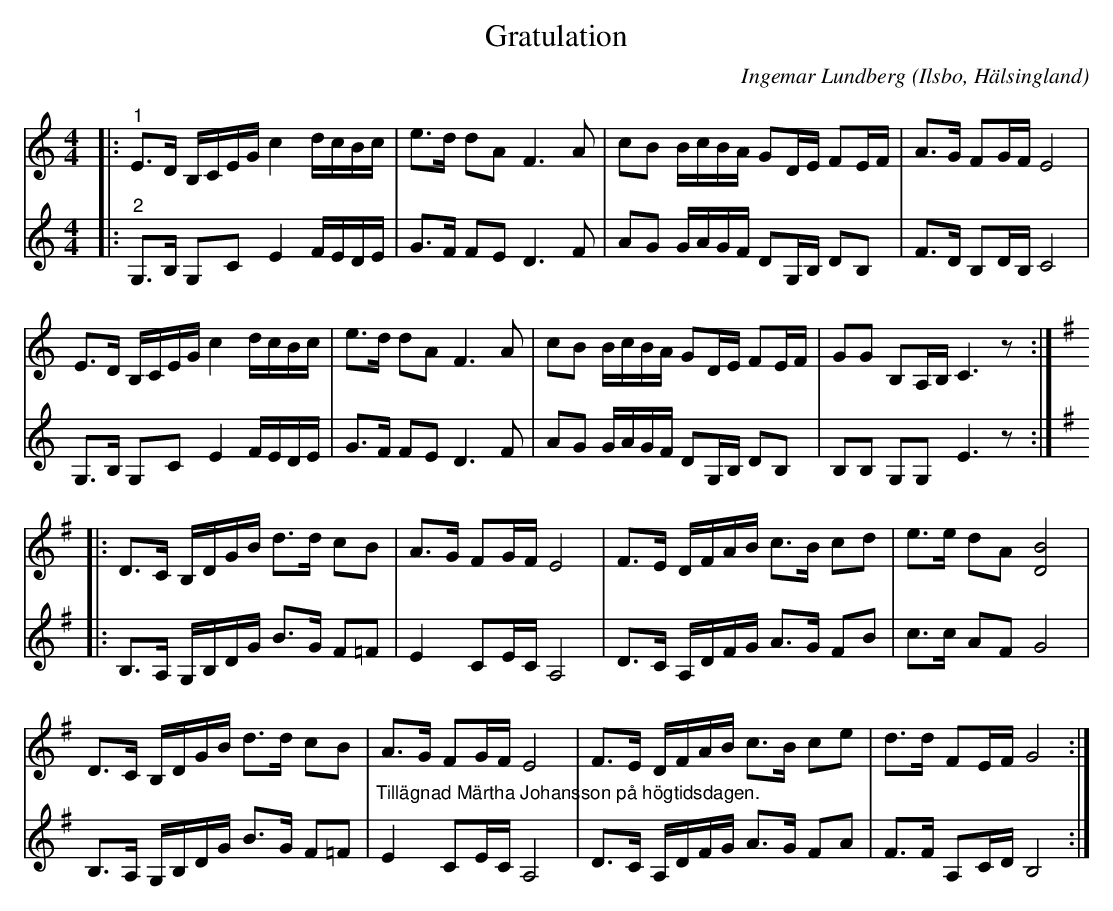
X:1
T:Gratulation
O:Ilsbo, Hälsingland
C:Ingemar Lundberg
L:1/8
M:4/4
K:C
V:1
|:"^1" E>D B,/C/E/G/ c2 d/c/B/c/ | e>d dA F3 A | cB B/c/B/A/ GD/E/ FE/F/ | A>G FG/F/ E4 |
E>D B,/C/E/G/ c2 d/c/B/c/ | e>d dA F3 A | cB B/c/B/A/ GD/E/ FE/F/ | GG B,A,/B,/ C3 z ::
[K:G] D>C B,/D/G/B/ d>d cB | A>G FG/F/ E4 | F>E D/F/A/B/ c>B cd | e>e dA [DB]4 |
D>C B,/D/G/B/ d>d cB | A>G FG/F/ E4 | F>E D/F/A/B/ c>B ce | d>d FE/F/ G4 :|
V:2
|:"^2" G,>B, G,C E2 F/E/D/E/ | G>F FE D3 F | AG G/A/G/F/ DG,/B,/ DB, | F>D B,D/B,/ C4 |
G,>B, G,C E2 F/E/D/E/ | G>F FE D3 F | AG G/A/G/F/ DG,/B,/ DB, | B,B, G,G, E3 z ::
[K:G] B,>A, G,/B,/D/G/ B>G F=F | E2 CE/C/ A,4 | D>C A,/D/F/G/ A>G FB | c>c AF G4 |
B,>A, G,/B,/D/G/ B>G F=F | "^Tillägnad Märtha Johansson på högtidsdagen." E2 CE/C/ A,4 | D>C A,/D/F/G/ A>G FA | F>F A,C/D/ B,4 :|
